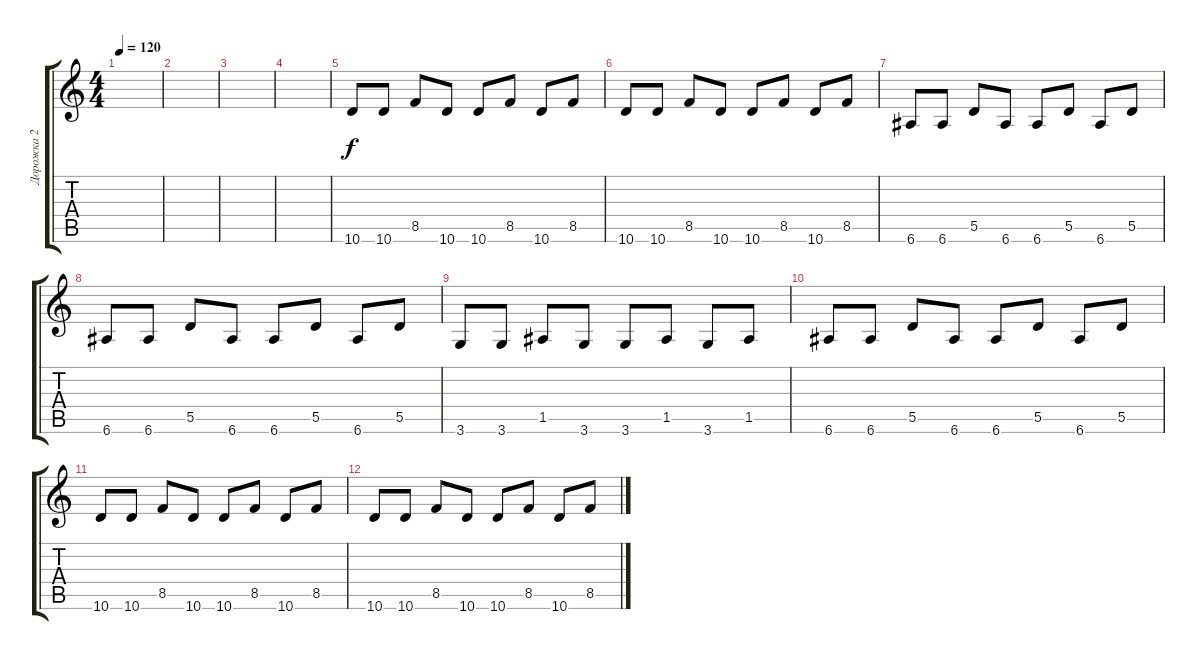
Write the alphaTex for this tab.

\track ("Дорожка 2" "Дорожка 2") {instrument acousticguitarsteel}
\staff {score tabs}
\tuning (E4 B3 G3 D3 A2 E2) {hide}
\ts (4 4)
\tempo 120
\clef g2
\ks c
|
|
|
|
10.6.8 10.6.8 8.5.8 10.6.8 10.6.8 8.5.8 10.6.8 8.5.8 |
10.6.8 10.6.8 8.5.8 10.6.8 10.6.8 8.5.8 10.6.8 8.5.8 |
6.6.8 6.6.8 5.5.8 6.6.8 6.6.8 5.5.8 6.6.8 5.5.8 |
6.6.8 6.6.8 5.5.8 6.6.8 6.6.8 5.5.8 6.6.8 5.5.8 |
3.6.8 3.6.8 1.5.8 3.6.8 3.6.8 1.5.8 3.6.8 1.5.8 |
6.6.8 6.6.8 5.5.8 6.6.8 6.6.8 5.5.8 6.6.8 5.5.8 |
10.6.8 10.6.8 8.5.8 10.6.8 10.6.8 8.5.8 10.6.8 8.5.8 |
10.6.8 10.6.8 8.5.8 10.6.8 10.6.8 8.5.8 10.6.8 8.5.8
